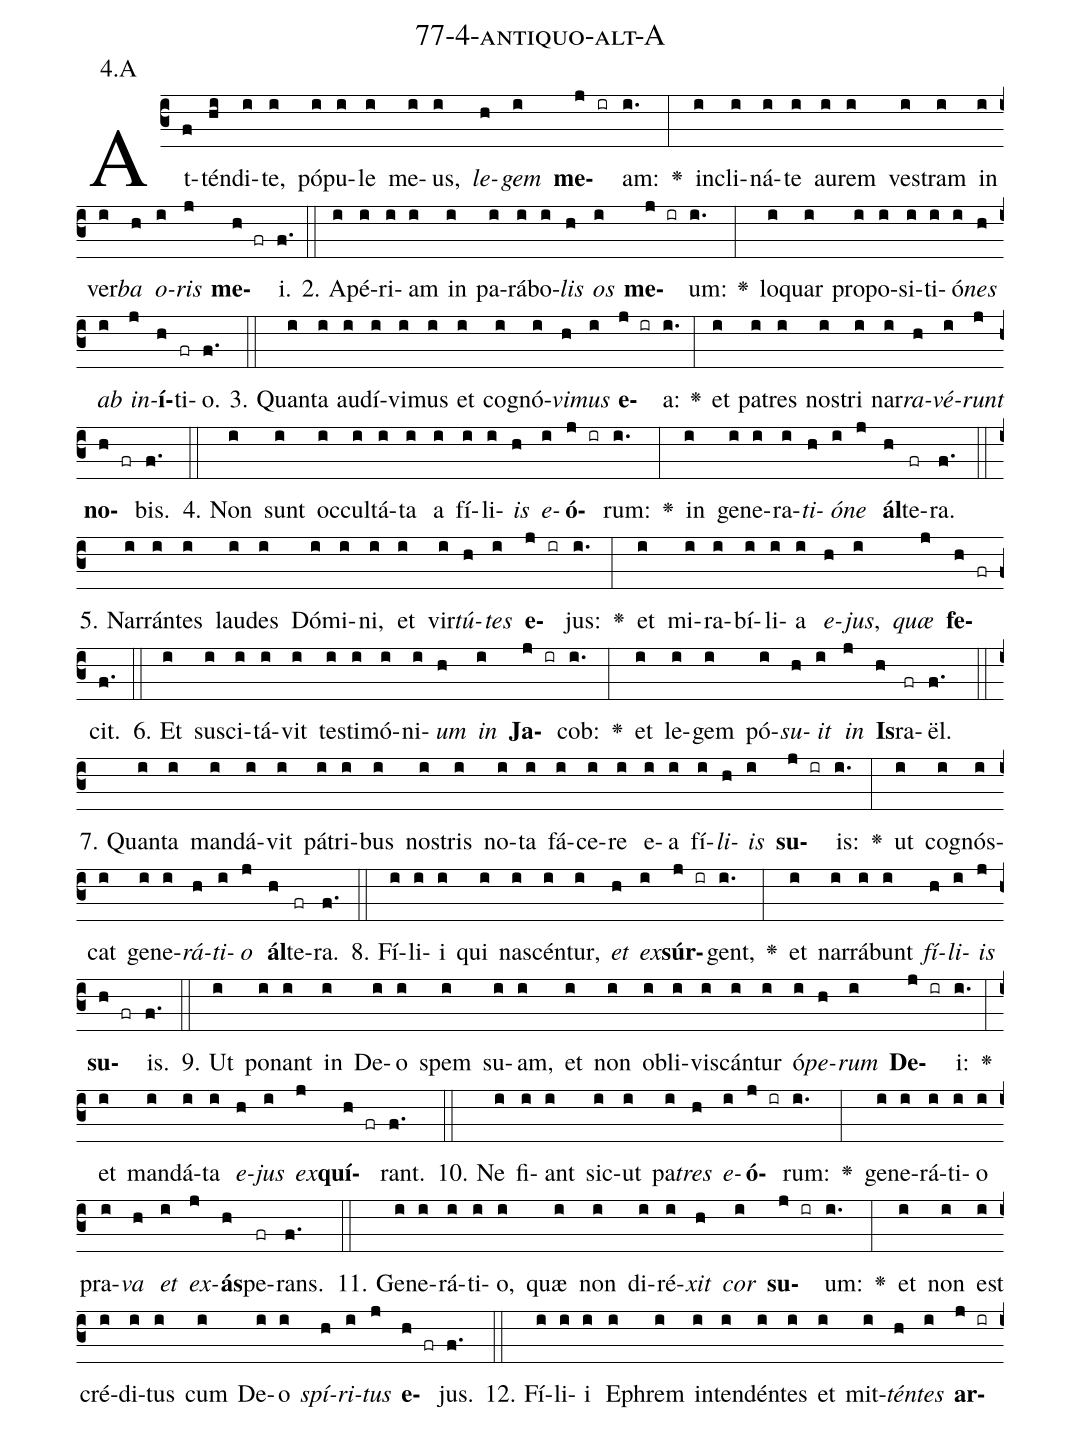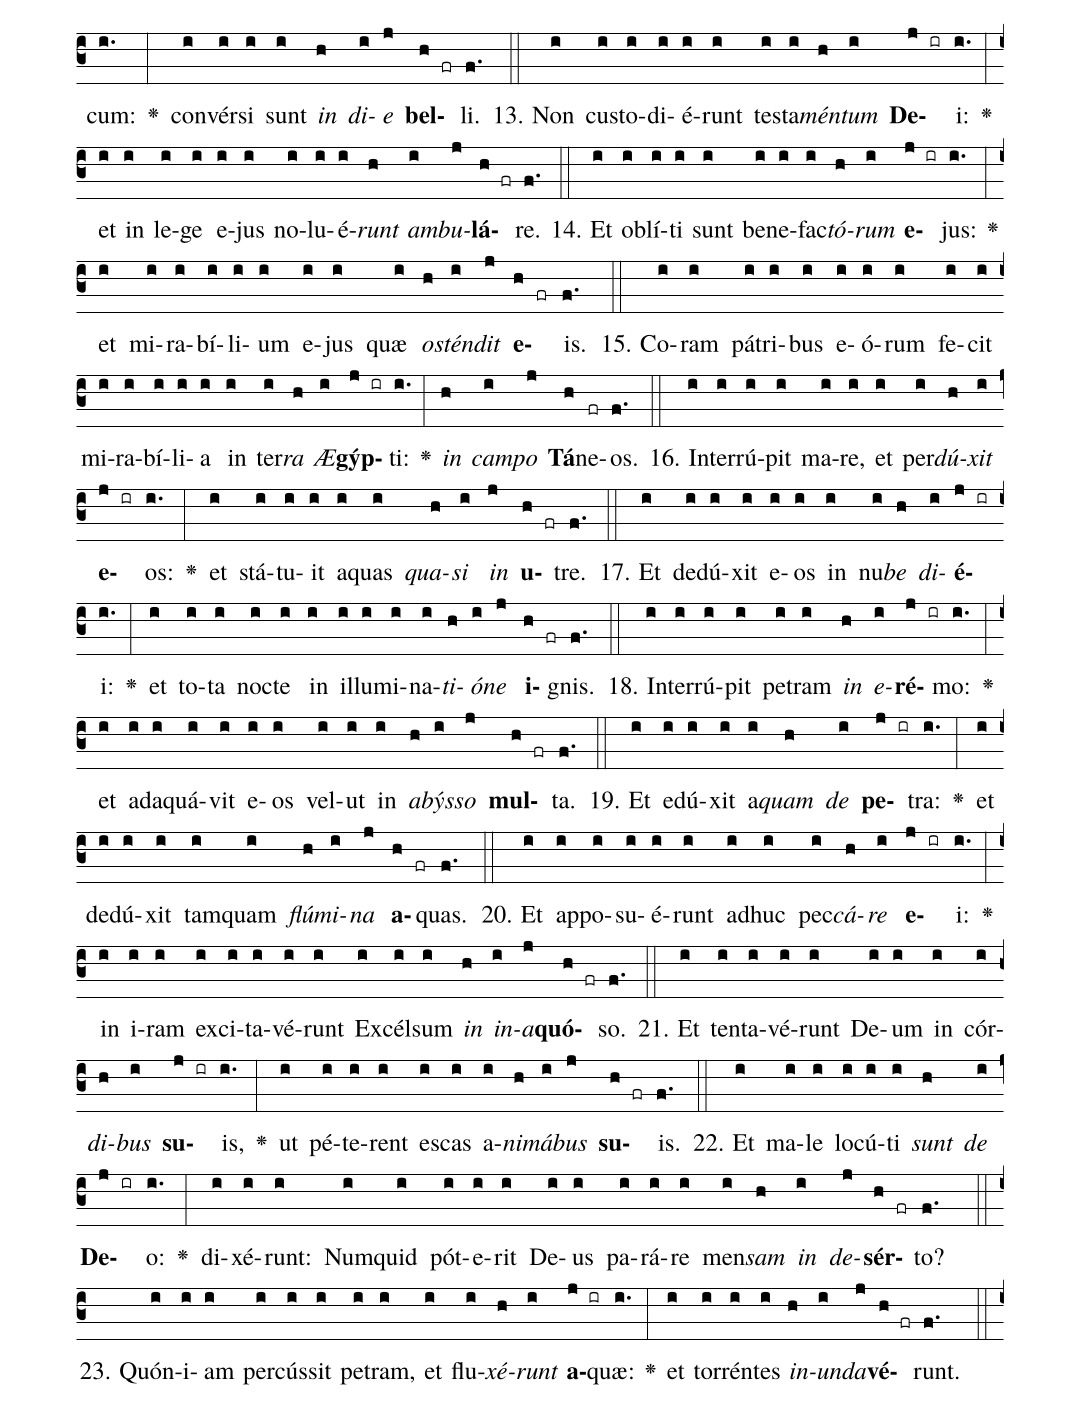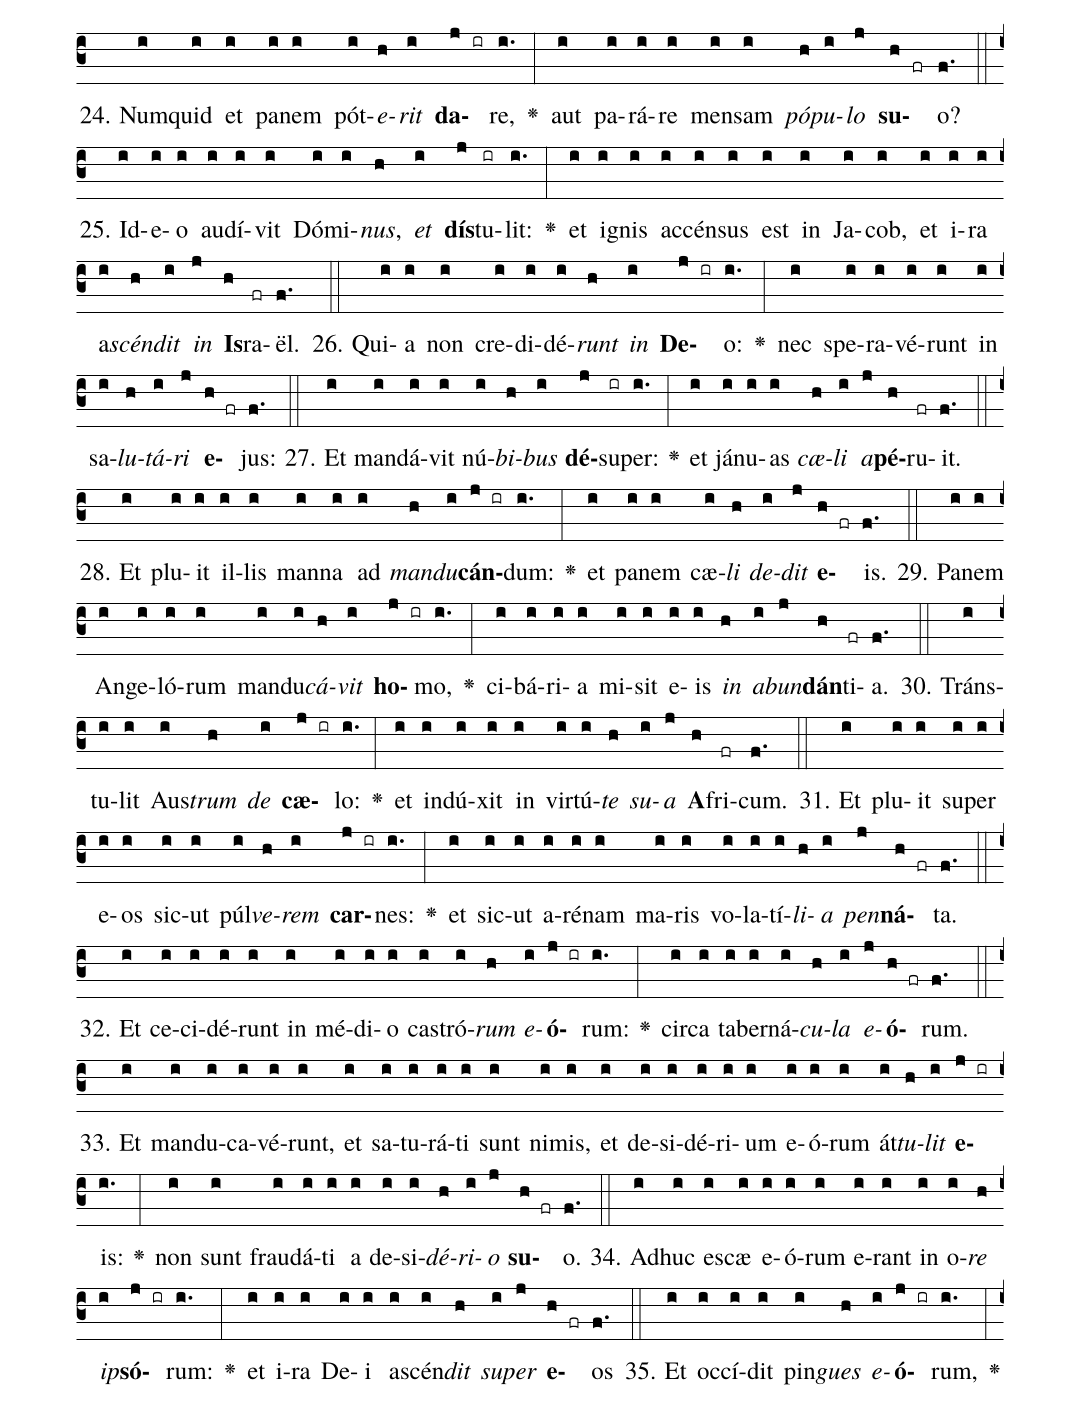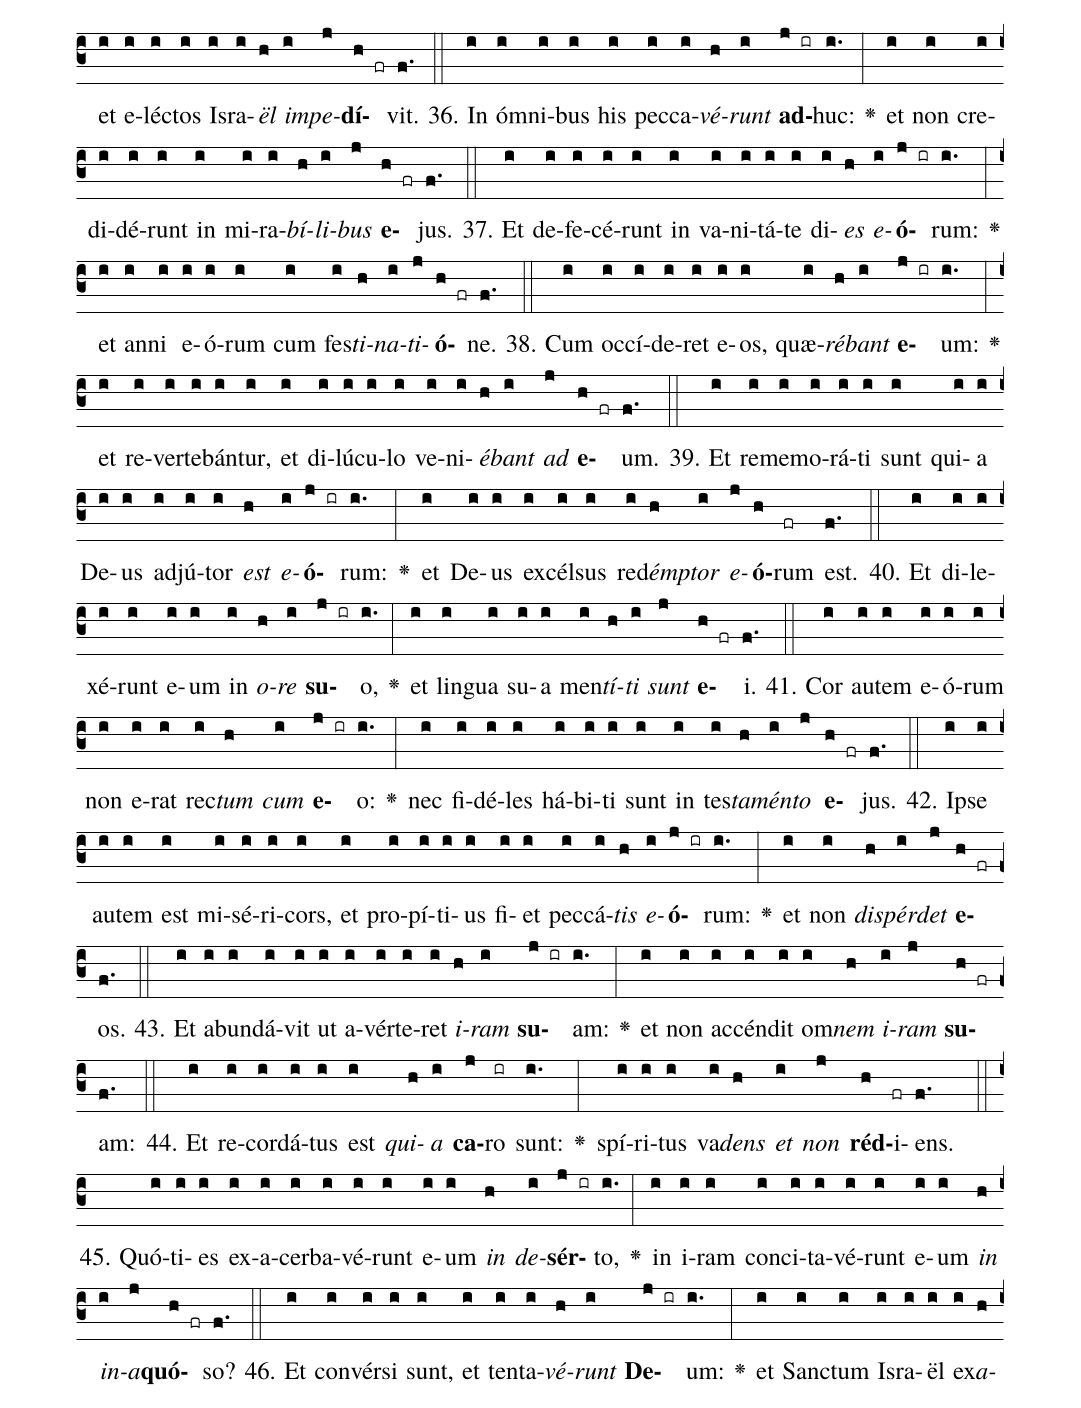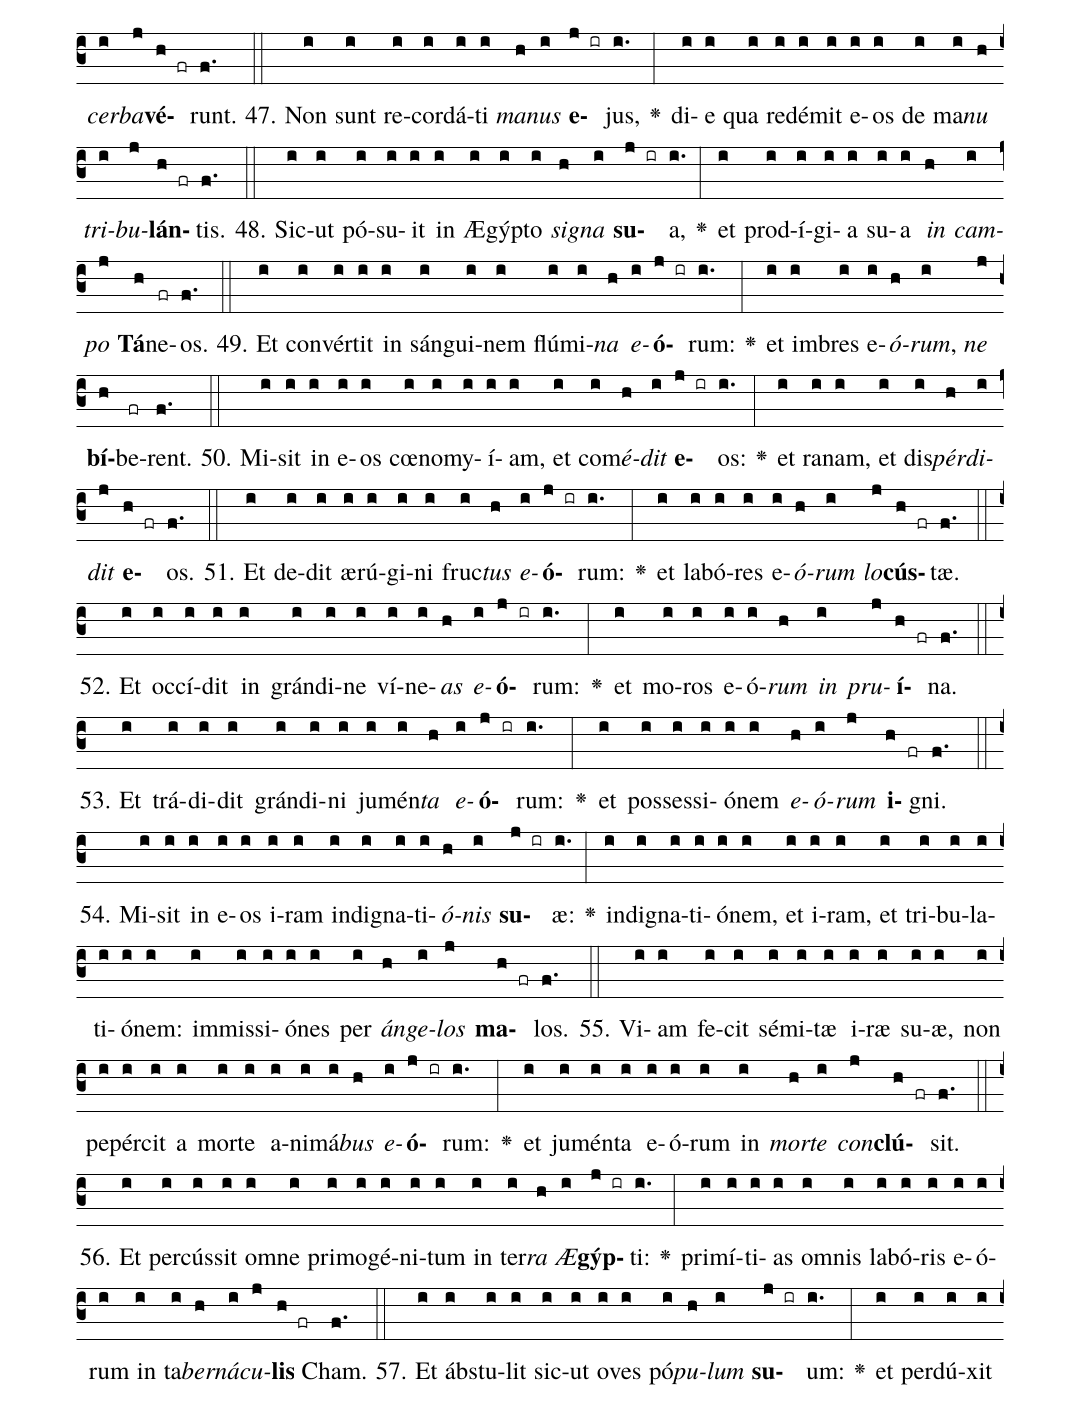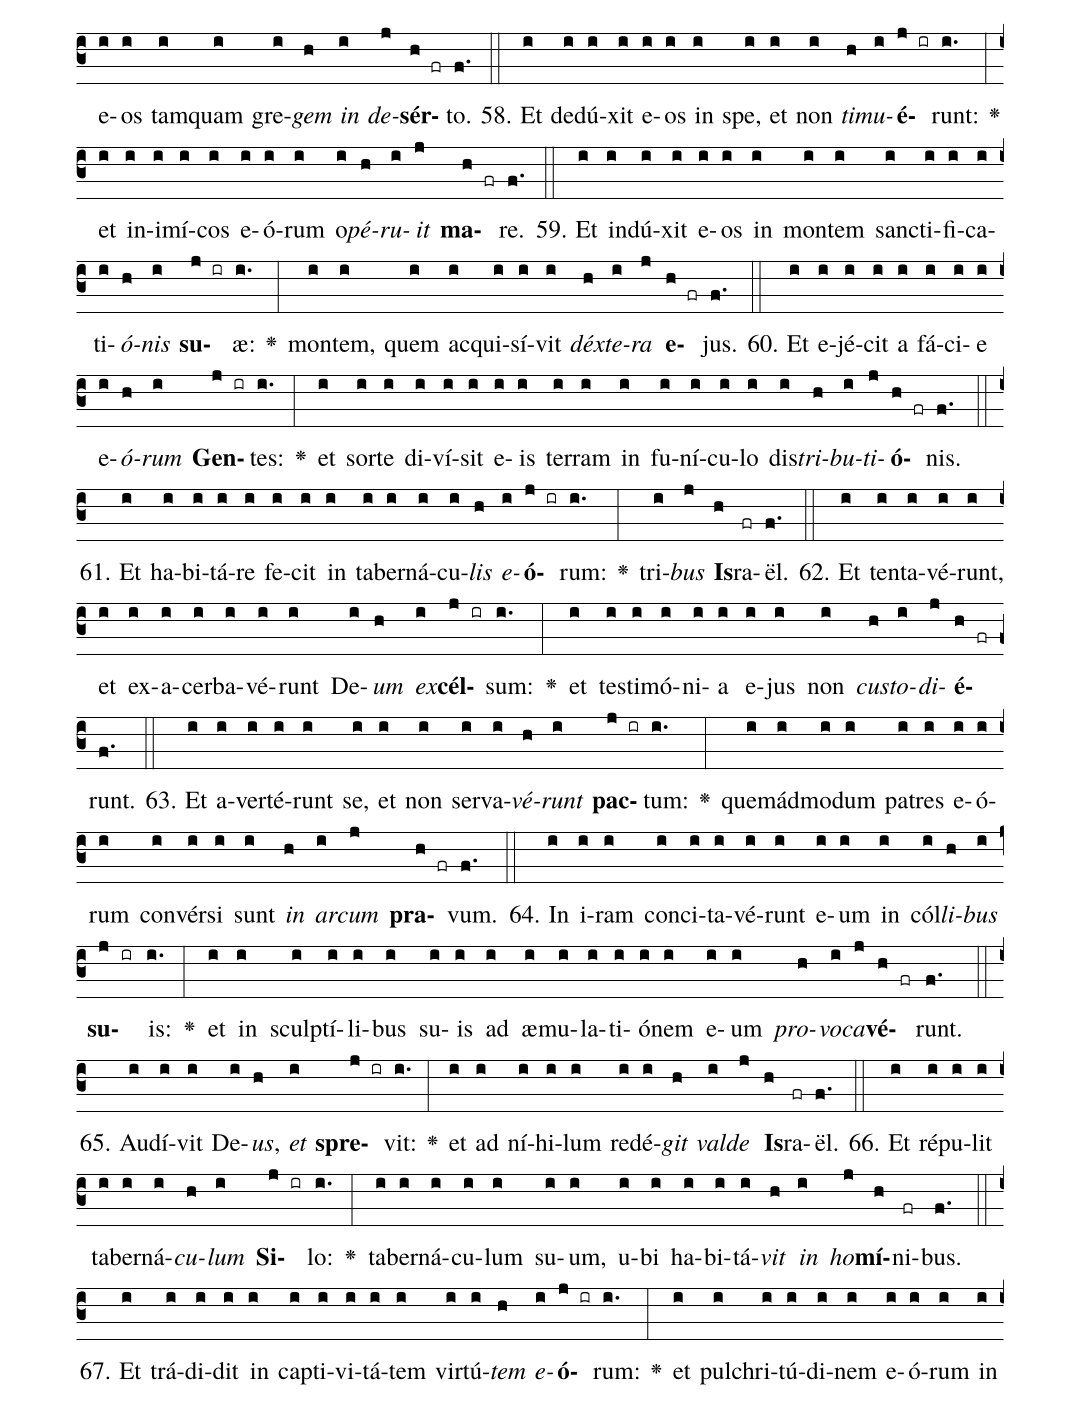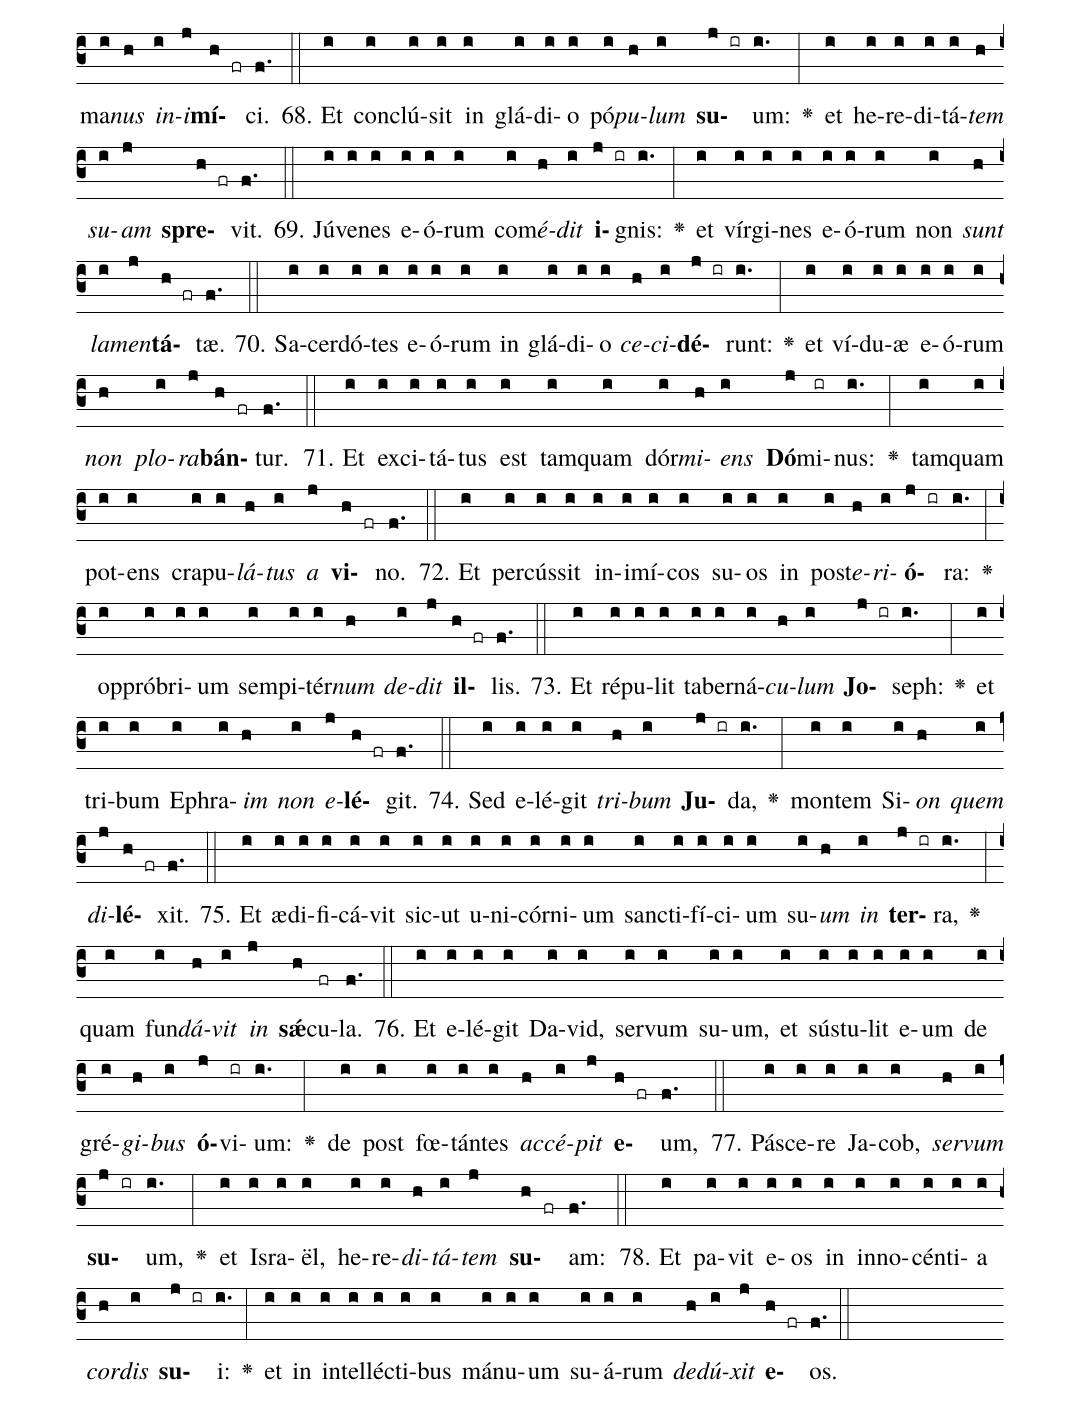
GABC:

name: 77-4-antiquo-alt-A;
annotation: 4.A;
%%
(c3)At(f)tén(hi)di(i)te,(i) pó(i)pu(i)le(i) me(i)us,(i) <i>le</i>(h)<i>gem</i>(i) <b>me</b>(j ir)am:(i.) <v>\greheightstar</v>(:) in(i)cli(i)ná(i)te(i) au(i)rem(i) ves(i)tram(i) in(i) ver(i)<i>ba</i>(h) <i>o</i>(i)<i>ris</i>(j) <b>me</b>(h fr)i.(f.) (::)
2. A(i)pé(i)ri(i)am(i) in(i) pa(i)rá(i)bo(i)<i>lis</i>(h) <i>os</i>(i) <b>me</b>(j ir)um:(i.) <v>\greheightstar</v>(:) lo(i)quar(i) pro(i)po(i)si(i)ti(i)ó(i)<i>nes</i>(h) <i>ab</i>(i) <i>in</i>(j)<b>í</b>(h)ti(fr)o.(f.) (::)
3. Quan(i)ta(i) au(i)dí(i)vi(i)mus(i) et(i) co(i)gnó(i)<i>vi</i>(h)<i>mus</i>(i) <b>e</b>(j ir)a:(i.) <v>\greheightstar</v>(:) et(i) pa(i)tres(i) nos(i)tri(i) nar(i)<i>ra</i>(h)<i>vé</i>(i)<i>runt</i>(j) <b>no</b>(h fr)bis.(f.) (::)
4. Non(i) sunt(i) oc(i)cul(i)tá(i)ta(i) a(i) fí(i)li(i)<i>is</i>(h) <i>e</i>(i)<b>ó</b>(j ir)rum:(i.) <v>\greheightstar</v>(:) in(i) ge(i)ne(i)ra(i)<i>ti</i>(h)<i>ó</i>(i)<i>ne</i>(j) <b>ál</b>(h)te(fr)ra.(f.) (::)
5. Nar(i)rán(i)tes(i) lau(i)des(i) Dó(i)mi(i)ni,(i) et(i) vir(i)<i>tú</i>(h)<i>tes</i>(i) <b>e</b>(j ir)jus:(i.) <v>\greheightstar</v>(:) et(i) mi(i)ra(i)bí(i)li(i)a(i) <i>e</i>(h)<i>jus</i>,(i) <i>quæ</i>(j) <b>fe</b>(h fr)cit.(f.) (::)
6. Et(i) su(i)sci(i)tá(i)vit(i) tes(i)ti(i)mó(i)ni(i)<i>um</i>(h) <i>in</i>(i) <b>Ja</b>(j ir)cob:(i.) <v>\greheightstar</v>(:) et(i) le(i)gem(i) pó(i)<i>su</i>(h)<i>it</i>(i) <i>in</i>(j) <b>Is</b>(h)ra(fr)ël.(f.) (::)
7. Quan(i)ta(i) man(i)dá(i)vit(i) pá(i)tri(i)bus(i) nos(i)tris(i) no(i)ta(i) fá(i)ce(i)re(i) e(i)a(i) fí(i)<i>li</i>(h)<i>is</i>(i) <b>su</b>(j ir)is:(i.) <v>\greheightstar</v>(:) ut(i) co(i)gnós(i)cat(i) ge(i)ne(i)<i>rá</i>(h)<i>ti</i>(i)<i>o</i>(j) <b>ál</b>(h)te(fr)ra.(f.) (::)
8. Fí(i)li(i)i(i) qui(i) na(i)scén(i)tur,(i) <i>et</i>(h) <i>ex</i>(i)<b>súr</b>(j ir)gent,(i.) <v>\greheightstar</v>(:) et(i) nar(i)rá(i)bunt(i) <i>fí</i>(h)<i>li</i>(i)<i>is</i>(j) <b>su</b>(h fr)is.(f.) (::)
9. Ut(i) po(i)nant(i) in(i) De(i)o(i) spem(i) su(i)am,(i) et(i) non(i) ob(i)li(i)vis(i)cán(i)tur(i) ó(i)<i>pe</i>(h)<i>rum</i>(i) <b>De</b>(j ir)i:(i.) <v>\greheightstar</v>(:) et(i) man(i)dá(i)ta(i) <i>e</i>(h)<i>jus</i>(i) <i>ex</i>(j)<b>quí</b>(h fr)rant.(f.) (::)
10. Ne(i) fi(i)ant(i) sic(i)ut(i) pa(i)<i>tres</i>(h) <i>e</i>(i)<b>ó</b>(j ir)rum:(i.) <v>\greheightstar</v>(:) ge(i)ne(i)rá(i)ti(i)o(i) pra(i)<i>va</i>(h) <i>et</i>(i) <i>ex</i>(j)<b>ás</b>(h)pe(fr)rans.(f.) (::)
11. Ge(i)ne(i)rá(i)ti(i)o,(i) quæ(i) non(i) di(i)ré(i)<i>xit</i>(h) <i>cor</i>(i) <b>su</b>(j ir)um:(i.) <v>\greheightstar</v>(:) et(i) non(i) est(i) cré(i)di(i)tus(i) cum(i) De(i)o(i) <i>spí</i>(h)<i>ri</i>(i)<i>tus</i>(j) <b>e</b>(h fr)jus.(f.) (::)
12. Fí(i)li(i)i(i) E(i)phrem(i) in(i)ten(i)dén(i)tes(i) et(i) mit(i)<i>tén</i>(h)<i>tes</i>(i) <b>ar</b>(j ir)cum:(i.) <v>\greheightstar</v>(:) con(i)vér(i)si(i) sunt(i) <i>in</i>(h) <i>di</i>(i)<i>e</i>(j) <b>bel</b>(h fr)li.(f.) (::)
13. Non(i) cus(i)to(i)di(i)é(i)runt(i) tes(i)ta(i)<i>mén</i>(h)<i>tum</i>(i) <b>De</b>(j ir)i:(i.) <v>\greheightstar</v>(:) et(i) in(i) le(i)ge(i) e(i)jus(i) no(i)lu(i)é(i)<i>runt</i>(h) <i>am</i>(i)<i>bu</i>(j)<b>lá</b>(h fr)re.(f.) (::)
14. Et(i) ob(i)lí(i)ti(i) sunt(i) be(i)ne(i)fac(i)<i>tó</i>(h)<i>rum</i>(i) <b>e</b>(j ir)jus:(i.) <v>\greheightstar</v>(:) et(i) mi(i)ra(i)bí(i)li(i)um(i) e(i)jus(i) quæ(i) <i>os</i>(h)<i>tén</i>(i)<i>dit</i>(j) <b>e</b>(h fr)is.(f.) (::)
15. Co(i)ram(i) pá(i)tri(i)bus(i) e(i)ó(i)rum(i) fe(i)cit(i) mi(i)ra(i)bí(i)li(i)a(i) in(i) ter(i)<i>ra</i>(h) <i>Æ</i>(i)<b>gýp</b>(j ir)ti:(i.) <v>\greheightstar</v>(:) <i>in</i>(h) <i>cam</i>(i)<i>po</i>(j) <b>Tá</b>(h)ne(fr)os.(f.) (::)
16. In(i)ter(i)rú(i)pit(i) ma(i)re,(i) et(i) per(i)<i>dú</i>(h)<i>xit</i>(i) <b>e</b>(j ir)os:(i.) <v>\greheightstar</v>(:) et(i) stá(i)tu(i)it(i) a(i)quas(i) <i>qua</i>(h)<i>si</i>(i) <i>in</i>(j) <b>u</b>(h fr)tre.(f.) (::)
17. Et(i) de(i)dú(i)xit(i) e(i)os(i) in(i) nu(i)<i>be</i>(h) <i>di</i>(i)<b>é</b>(j ir)i:(i.) <v>\greheightstar</v>(:) et(i) to(i)ta(i) noc(i)te(i) in(i) il(i)lu(i)mi(i)na(i)<i>ti</i>(h)<i>ó</i>(i)<i>ne</i>(j) <b>i</b>(h fr)gnis.(f.) (::)
18. In(i)ter(i)rú(i)pit(i) pe(i)tram(i) <i>in</i>(h) <i>e</i>(i)<b>ré</b>(j ir)mo:(i.) <v>\greheightstar</v>(:) et(i) ad(i)a(i)quá(i)vit(i) e(i)os(i) vel(i)ut(i) in(i) <i>a</i>(h)<i>býs</i>(i)<i>so</i>(j) <b>mul</b>(h fr)ta.(f.) (::)
19. Et(i) e(i)dú(i)xit(i) a(i)<i>quam</i>(h) <i>de</i>(i) <b>pe</b>(j ir)tra:(i.) <v>\greheightstar</v>(:) et(i) de(i)dú(i)xit(i) tam(i)quam(i) <i>flú</i>(h)<i>mi</i>(i)<i>na</i>(j) <b>a</b>(h fr)quas.(f.) (::)
20. Et(i) ap(i)po(i)su(i)é(i)runt(i) ad(i)huc(i) pec(i)<i>cá</i>(h)<i>re</i>(i) <b>e</b>(j ir)i:(i.) <v>\greheightstar</v>(:) in(i) i(i)ram(i) ex(i)ci(i)ta(i)vé(i)runt(i) Ex(i)cél(i)sum(i) <i>in</i>(h) <i>in</i>(i)<i>a</i>(j)<b>quó</b>(h fr)so.(f.) (::)
21. Et(i) ten(i)ta(i)vé(i)runt(i) De(i)um(i) in(i) cór(i)<i>di</i>(h)<i>bus</i>(i) <b>su</b>(j ir)is,(i.) <v>\greheightstar</v>(:) ut(i) pé(i)te(i)rent(i) es(i)cas(i) a(i)<i>ni</i>(h)<i>má</i>(i)<i>bus</i>(j) <b>su</b>(h fr)is.(f.) (::)
22. Et(i) ma(i)le(i) lo(i)cú(i)ti(i) <i>sunt</i>(h) <i>de</i>(i) <b>De</b>(j ir)o:(i.) <v>\greheightstar</v>(:) di(i)xé(i)runt:(i) Num(i)quid(i) pót(i)e(i)rit(i) De(i)us(i) pa(i)rá(i)re(i) men(i)<i>sam</i>(h) <i>in</i>(i) <i>de</i>(j)<b>sér</b>(h fr)to?(f.) (::)
23. Quón(i)i(i)am(i) per(i)cús(i)sit(i) pe(i)tram,(i) et(i) flu(i)<i>xé</i>(h)<i>runt</i>(i) <b>a</b>(j ir)quæ:(i.) <v>\greheightstar</v>(:) et(i) tor(i)rén(i)tes(i) <i>in</i>(h)<i>un</i>(i)<i>da</i>(j)<b>vé</b>(h fr)runt.(f.) (::)
24. Num(i)quid(i) et(i) pa(i)nem(i) pót(i)<i>e</i>(h)<i>rit</i>(i) <b>da</b>(j ir)re,(i.) <v>\greheightstar</v>(:) aut(i) pa(i)rá(i)re(i) men(i)sam(i) <i>pó</i>(h)<i>pu</i>(i)<i>lo</i>(j) <b>su</b>(h fr)o?(f.) (::)
25. Id(i)e(i)o(i) au(i)dí(i)vit(i) Dó(i)mi(i)<i>nus</i>,(h) <i>et</i>(i) <b>dís</b>(j)tu(ir)lit:(i.) <v>\greheightstar</v>(:) et(i) i(i)gnis(i) ac(i)cén(i)sus(i) est(i) in(i) Ja(i)cob,(i) et(i) i(i)ra(i) a(i)<i>scén</i>(h)<i>dit</i>(i) <i>in</i>(j) <b>Is</b>(h)ra(fr)ël.(f.) (::)
26. Qui(i)a(i) non(i) cre(i)di(i)dé(i)<i>runt</i>(h) <i>in</i>(i) <b>De</b>(j ir)o:(i.) <v>\greheightstar</v>(:) nec(i) spe(i)ra(i)vé(i)runt(i) in(i) sa(i)<i>lu</i>(h)<i>tá</i>(i)<i>ri</i>(j) <b>e</b>(h fr)jus:(f.) (::)
27. Et(i) man(i)dá(i)vit(i) nú(i)<i>bi</i>(h)<i>bus</i>(i) <b>dé</b>(j)su(ir)per:(i.) <v>\greheightstar</v>(:) et(i) já(i)nu(i)as(i) <i>cæ</i>(h)<i>li</i>(i) <i>a</i>(j)<b>pé</b>(h)ru(fr)it.(f.) (::)
28. Et(i) plu(i)it(i) il(i)lis(i) man(i)na(i) ad(i) <i>man</i>(h)<i>du</i>(i)<b>cán</b>(j ir)dum:(i.) <v>\greheightstar</v>(:) et(i) pa(i)nem(i) cæ(i)<i>li</i>(h) <i>de</i>(i)<i>dit</i>(j) <b>e</b>(h fr)is.(f.) (::)
29. Pa(i)nem(i) An(i)ge(i)ló(i)rum(i) man(i)du(i)<i>cá</i>(h)<i>vit</i>(i) <b>ho</b>(j ir)mo,(i.) <v>\greheightstar</v>(:) ci(i)bá(i)ri(i)a(i) mi(i)sit(i) e(i)is(i) <i>in</i>(h) <i>ab</i>(i)<i>un</i>(j)<b>dán</b>(h)ti(fr)a.(f.) (::)
30. Tráns(i)tu(i)lit(i) Aus(i)<i>trum</i>(h) <i>de</i>(i) <b>cæ</b>(j ir)lo:(i.) <v>\greheightstar</v>(:) et(i) in(i)dú(i)xit(i) in(i) vir(i)tú(i)<i>te</i>(h) <i>su</i>(i)<i>a</i>(j) <b>A</b>(h)fri(fr)cum.(f.) (::)
31. Et(i) plu(i)it(i) su(i)per(i) e(i)os(i) sic(i)ut(i) púl(i)<i>ve</i>(h)<i>rem</i>(i) <b>car</b>(j ir)nes:(i.) <v>\greheightstar</v>(:) et(i) sic(i)ut(i) a(i)ré(i)nam(i) ma(i)ris(i) vo(i)la(i)tí(i)<i>li</i>(h)<i>a</i>(i) <i>pen</i>(j)<b>ná</b>(h fr)ta.(f.) (::)
32. Et(i) ce(i)ci(i)dé(i)runt(i) in(i) mé(i)di(i)o(i) cas(i)tró(i)<i>rum</i>(h) <i>e</i>(i)<b>ó</b>(j ir)rum:(i.) <v>\greheightstar</v>(:) cir(i)ca(i) ta(i)ber(i)ná(i)<i>cu</i>(h)<i>la</i>(i) <i>e</i>(j)<b>ó</b>(h fr)rum.(f.) (::)
33. Et(i) man(i)du(i)ca(i)vé(i)runt,(i) et(i) sa(i)tu(i)rá(i)ti(i) sunt(i) ni(i)mis,(i) et(i) de(i)si(i)dé(i)ri(i)um(i) e(i)ó(i)rum(i) át(i)<i>tu</i>(h)<i>lit</i>(i) <b>e</b>(j ir)is:(i.) <v>\greheightstar</v>(:) non(i) sunt(i) frau(i)dá(i)ti(i) a(i) de(i)si(i)<i>dé</i>(h)<i>ri</i>(i)<i>o</i>(j) <b>su</b>(h fr)o.(f.) (::)
34. Ad(i)huc(i) e(i)scæ(i) e(i)ó(i)rum(i) e(i)rant(i) in(i) o(i)<i>re</i>(h) <i>ip</i>(i)<b>só</b>(j ir)rum:(i.) <v>\greheightstar</v>(:) et(i) i(i)ra(i) De(i)i(i) a(i)scén(i)<i>dit</i>(h) <i>su</i>(i)<i>per</i>(j) <b>e</b>(h fr)os(f.) (::)
35. Et(i) oc(i)cí(i)dit(i) pin(i)<i>gues</i>(h) <i>e</i>(i)<b>ó</b>(j ir)rum,(i.) <v>\greheightstar</v>(:) et(i) e(i)léc(i)tos(i) Is(i)ra(i)<i>ël</i>(h) <i>im</i>(i)<i>pe</i>(j)<b>dí</b>(h fr)vit.(f.) (::)
36. In(i) óm(i)ni(i)bus(i) his(i) pec(i)ca(i)<i>vé</i>(h)<i>runt</i>(i) <b>ad</b>(j ir)huc:(i.) <v>\greheightstar</v>(:) et(i) non(i) cre(i)di(i)dé(i)runt(i) in(i) mi(i)ra(i)<i>bí</i>(h)<i>li</i>(i)<i>bus</i>(j) <b>e</b>(h fr)jus.(f.) (::)
37. Et(i) de(i)fe(i)cé(i)runt(i) in(i) va(i)ni(i)tá(i)te(i) di(i)<i>es</i>(h) <i>e</i>(i)<b>ó</b>(j ir)rum:(i.) <v>\greheightstar</v>(:) et(i) an(i)ni(i) e(i)ó(i)rum(i) cum(i) fes(i)<i>ti</i>(h)<i>na</i>(i)<i>ti</i>(j)<b>ó</b>(h fr)ne.(f.) (::)
38. Cum(i) oc(i)cí(i)de(i)ret(i) e(i)os,(i) quæ(i)<i>ré</i>(h)<i>bant</i>(i) <b>e</b>(j ir)um:(i.) <v>\greheightstar</v>(:) et(i) re(i)ver(i)te(i)bán(i)tur,(i) et(i) di(i)lú(i)cu(i)lo(i) ve(i)ni(i)<i>é</i>(h)<i>bant</i>(i) <i>ad</i>(j) <b>e</b>(h fr)um.(f.) (::)
39. Et(i) re(i)me(i)mo(i)rá(i)ti(i) sunt(i) qui(i)a(i) De(i)us(i) ad(i)jú(i)tor(i) <i>est</i>(h) <i>e</i>(i)<b>ó</b>(j ir)rum:(i.) <v>\greheightstar</v>(:) et(i) De(i)us(i) ex(i)cél(i)sus(i) red(i)<i>émp</i>(h)<i>tor</i>(i) <i>e</i>(j)<b>ó</b>(h)rum(fr) est.(f.) (::)
40. Et(i) di(i)le(i)xé(i)runt(i) e(i)um(i) in(i) <i>o</i>(h)<i>re</i>(i) <b>su</b>(j ir)o,(i.) <v>\greheightstar</v>(:) et(i) lin(i)gua(i) su(i)a(i) men(i)<i>tí</i>(h)<i>ti</i>(i) <i>sunt</i>(j) <b>e</b>(h fr)i.(f.) (::)
41. Cor(i) au(i)tem(i) e(i)ó(i)rum(i) non(i) e(i)rat(i) rec(i)<i>tum</i>(h) <i>cum</i>(i) <b>e</b>(j ir)o:(i.) <v>\greheightstar</v>(:) nec(i) fi(i)dé(i)les(i) há(i)bi(i)ti(i) sunt(i) in(i) tes(i)<i>ta</i>(h)<i>mén</i>(i)<i>to</i>(j) <b>e</b>(h fr)jus.(f.) (::)
42. Ip(i)se(i) au(i)tem(i) est(i) mi(i)sé(i)ri(i)cors,(i) et(i) pro(i)pí(i)ti(i)us(i) fi(i)et(i) pec(i)cá(i)<i>tis</i>(h) <i>e</i>(i)<b>ó</b>(j ir)rum:(i.) <v>\greheightstar</v>(:) et(i) non(i) <i>dis</i>(h)<i>pér</i>(i)<i>det</i>(j) <b>e</b>(h fr)os.(f.) (::)
43. Et(i) ab(i)un(i)dá(i)vit(i) ut(i) a(i)vér(i)te(i)ret(i) <i>i</i>(h)<i>ram</i>(i) <b>su</b>(j ir)am:(i.) <v>\greheightstar</v>(:) et(i) non(i) ac(i)cén(i)dit(i) om(i)<i>nem</i>(h) <i>i</i>(i)<i>ram</i>(j) <b>su</b>(h fr)am:(f.) (::)
44. Et(i) re(i)cor(i)dá(i)tus(i) est(i) <i>qui</i>(h)<i>a</i>(i) <b>ca</b>(j)ro(ir) sunt:(i.) <v>\greheightstar</v>(:) spí(i)ri(i)tus(i) va(i)<i>dens</i>(h) <i>et</i>(i) <i>non</i>(j) <b>réd</b>(h)i(fr)ens.(f.) (::)
45. Quó(i)ti(i)es(i) ex(i)a(i)cer(i)ba(i)vé(i)runt(i) e(i)um(i) <i>in</i>(h) <i>de</i>(i)<b>sér</b>(j ir)to,(i.) <v>\greheightstar</v>(:) in(i) i(i)ram(i) con(i)ci(i)ta(i)vé(i)runt(i) e(i)um(i) <i>in</i>(h) <i>in</i>(i)<i>a</i>(j)<b>quó</b>(h fr)so?(f.) (::)
46. Et(i) con(i)vér(i)si(i) sunt,(i) et(i) ten(i)ta(i)<i>vé</i>(h)<i>runt</i>(i) <b>De</b>(j ir)um:(i.) <v>\greheightstar</v>(:) et(i) Sanc(i)tum(i) Is(i)ra(i)ël(i) ex(i)<i>a</i>(h)<i>cer</i>(i)<i>ba</i>(j)<b>vé</b>(h fr)runt.(f.) (::)
47. Non(i) sunt(i) re(i)cor(i)dá(i)ti(i) <i>ma</i>(h)<i>nus</i>(i) <b>e</b>(j ir)jus,(i.) <v>\greheightstar</v>(:) di(i)e(i) qua(i) red(i)é(i)mit(i) e(i)os(i) de(i) ma(i)<i>nu</i>(h) <i>tri</i>(i)<i>bu</i>(j)<b>lán</b>(h fr)tis.(f.) (::)
48. Sic(i)ut(i) pó(i)su(i)it(i) in(i) Æ(i)gýp(i)to(i) <i>si</i>(h)<i>gna</i>(i) <b>su</b>(j ir)a,(i.) <v>\greheightstar</v>(:) et(i) prod(i)í(i)gi(i)a(i) su(i)a(i) <i>in</i>(h) <i>cam</i>(i)<i>po</i>(j) <b>Tá</b>(h)ne(fr)os.(f.) (::)
49. Et(i) con(i)vér(i)tit(i) in(i) sán(i)gui(i)nem(i) flú(i)mi(i)<i>na</i>(h) <i>e</i>(i)<b>ó</b>(j ir)rum:(i.) <v>\greheightstar</v>(:) et(i) im(i)bres(i) e(i)<i>ó</i>(h)<i>rum</i>,(i) <i>ne</i>(j) <b>bí</b>(h)be(fr)rent.(f.) (::)
50. Mi(i)sit(i) in(i) e(i)os(i) cœ(i)no(i)my(i)í(i)am,(i) et(i) com(i)<i>é</i>(h)<i>dit</i>(i) <b>e</b>(j ir)os:(i.) <v>\greheightstar</v>(:) et(i) ra(i)nam,(i) et(i) dis(i)<i>pér</i>(h)<i>di</i>(i)<i>dit</i>(j) <b>e</b>(h fr)os.(f.) (::)
51. Et(i) de(i)dit(i) æ(i)rú(i)gi(i)ni(i) fruc(i)<i>tus</i>(h) <i>e</i>(i)<b>ó</b>(j ir)rum:(i.) <v>\greheightstar</v>(:) et(i) la(i)bó(i)res(i) e(i)<i>ó</i>(h)<i>rum</i>(i) <i>lo</i>(j)<b>cús</b>(h fr)tæ.(f.) (::)
52. Et(i) oc(i)cí(i)dit(i) in(i) grán(i)di(i)ne(i) ví(i)ne(i)<i>as</i>(h) <i>e</i>(i)<b>ó</b>(j ir)rum:(i.) <v>\greheightstar</v>(:) et(i) mo(i)ros(i) e(i)ó(i)<i>rum</i>(h) <i>in</i>(i) <i>pru</i>(j)<b>í</b>(h fr)na.(f.) (::)
53. Et(i) trá(i)di(i)dit(i) grán(i)di(i)ni(i) ju(i)mén(i)<i>ta</i>(h) <i>e</i>(i)<b>ó</b>(j ir)rum:(i.) <v>\greheightstar</v>(:) et(i) pos(i)ses(i)si(i)ó(i)nem(i) <i>e</i>(h)<i>ó</i>(i)<i>rum</i>(j) <b>i</b>(h fr)gni.(f.) (::)
54. Mi(i)sit(i) in(i) e(i)os(i) i(i)ram(i) in(i)di(i)gna(i)ti(i)<i>ó</i>(h)<i>nis</i>(i) <b>su</b>(j ir)æ:(i.) <v>\greheightstar</v>(:) in(i)di(i)gna(i)ti(i)ó(i)nem,(i) et(i) i(i)ram,(i) et(i) tri(i)bu(i)la(i)ti(i)ó(i)nem:(i) im(i)mis(i)si(i)ó(i)nes(i) per(i) <i>án</i>(h)<i>ge</i>(i)<i>los</i>(j) <b>ma</b>(h fr)los.(f.) (::)
55. Vi(i)am(i) fe(i)cit(i) sé(i)mi(i)tæ(i) i(i)ræ(i) su(i)æ,(i) non(i) pe(i)pér(i)cit(i) a(i) mor(i)te(i) a(i)ni(i)má(i)<i>bus</i>(h) <i>e</i>(i)<b>ó</b>(j ir)rum:(i.) <v>\greheightstar</v>(:) et(i) ju(i)mén(i)ta(i) e(i)ó(i)rum(i) in(i) <i>mor</i>(h)<i>te</i>(i) <i>con</i>(j)<b>clú</b>(h fr)sit.(f.) (::)
56. Et(i) per(i)cús(i)sit(i) om(i)ne(i) pri(i)mo(i)gé(i)ni(i)tum(i) in(i) ter(i)<i>ra</i>(h) <i>Æ</i>(i)<b>gýp</b>(j ir)ti:(i.) <v>\greheightstar</v>(:) pri(i)mí(i)ti(i)as(i) om(i)nis(i) la(i)bó(i)ris(i) e(i)ó(i)rum(i) in(i) ta(i)<i>ber</i>(h)<i>ná</i>(i)<i>cu</i>(j)<b>lis</b>(h fr) Cham.(f.) (::)
57. Et(i) ábs(i)tu(i)lit(i) sic(i)ut(i) o(i)ves(i) pó(i)<i>pu</i>(h)<i>lum</i>(i) <b>su</b>(j ir)um:(i.) <v>\greheightstar</v>(:) et(i) per(i)dú(i)xit(i) e(i)os(i) tam(i)quam(i) gre(i)<i>gem</i>(h) <i>in</i>(i) <i>de</i>(j)<b>sér</b>(h fr)to.(f.) (::)
58. Et(i) de(i)dú(i)xit(i) e(i)os(i) in(i) spe,(i) et(i) non(i) <i>ti</i>(h)<i>mu</i>(i)<b>é</b>(j ir)runt:(i.) <v>\greheightstar</v>(:) et(i) in(i)i(i)mí(i)cos(i) e(i)ó(i)rum(i) o(i)<i>pé</i>(h)<i>ru</i>(i)<i>it</i>(j) <b>ma</b>(h fr)re.(f.) (::)
59. Et(i) in(i)dú(i)xit(i) e(i)os(i) in(i) mon(i)tem(i) sanc(i)ti(i)fi(i)ca(i)ti(i)<i>ó</i>(h)<i>nis</i>(i) <b>su</b>(j ir)æ:(i.) <v>\greheightstar</v>(:) mon(i)tem,(i) quem(i) ac(i)qui(i)sí(i)vit(i) <i>déx</i>(h)<i>te</i>(i)<i>ra</i>(j) <b>e</b>(h fr)jus.(f.) (::)
60. Et(i) e(i)jé(i)cit(i) a(i) fá(i)ci(i)e(i) e(i)<i>ó</i>(h)<i>rum</i>(i) <b>Gen</b>(j ir)tes:(i.) <v>\greheightstar</v>(:) et(i) sor(i)te(i) di(i)ví(i)sit(i) e(i)is(i) ter(i)ram(i) in(i) fu(i)ní(i)cu(i)lo(i) dis(i)<i>tri</i>(h)<i>bu</i>(i)<i>ti</i>(j)<b>ó</b>(h fr)nis.(f.) (::)
61. Et(i) ha(i)bi(i)tá(i)re(i) fe(i)cit(i) in(i) ta(i)ber(i)ná(i)cu(i)<i>lis</i>(h) <i>e</i>(i)<b>ó</b>(j ir)rum:(i.) <v>\greheightstar</v>(:) tri(i)<i>bus</i>(j) <b>Is</b>(h)ra(fr)ël.(f.) (::)
62. Et(i) ten(i)ta(i)vé(i)runt,(i) et(i) ex(i)a(i)cer(i)ba(i)vé(i)runt(i) De(i)<i>um</i>(h) <i>ex</i>(i)<b>cél</b>(j ir)sum:(i.) <v>\greheightstar</v>(:) et(i) tes(i)ti(i)mó(i)ni(i)a(i) e(i)jus(i) non(i) <i>cus</i>(h)<i>to</i>(i)<i>di</i>(j)<b>é</b>(h fr)runt.(f.) (::)
63. Et(i) a(i)ver(i)té(i)runt(i) se,(i) et(i) non(i) ser(i)va(i)<i>vé</i>(h)<i>runt</i>(i) <b>pac</b>(j ir)tum:(i.) <v>\greheightstar</v>(:) quem(i)ád(i)mo(i)dum(i) pa(i)tres(i) e(i)ó(i)rum(i) con(i)vér(i)si(i) sunt(i) <i>in</i>(h) <i>ar</i>(i)<i>cum</i>(j) <b>pra</b>(h fr)vum.(f.) (::)
64. In(i) i(i)ram(i) con(i)ci(i)ta(i)vé(i)runt(i) e(i)um(i) in(i) cól(i)<i>li</i>(h)<i>bus</i>(i) <b>su</b>(j ir)is:(i.) <v>\greheightstar</v>(:) et(i) in(i) sculp(i)tí(i)li(i)bus(i) su(i)is(i) ad(i) æ(i)mu(i)la(i)ti(i)ó(i)nem(i) e(i)um(i) <i>pro</i>(h)<i>vo</i>(i)<i>ca</i>(j)<b>vé</b>(h fr)runt.(f.) (::)
65. Au(i)dí(i)vit(i) De(i)<i>us</i>,(h) <i>et</i>(i) <b>spre</b>(j ir)vit:(i.) <v>\greheightstar</v>(:) et(i) ad(i) ní(i)hi(i)lum(i) red(i)é(i)<i>git</i>(h) <i>val</i>(i)<i>de</i>(j) <b>Is</b>(h)ra(fr)ël.(f.) (::)
66. Et(i) ré(i)pu(i)lit(i) ta(i)ber(i)ná(i)<i>cu</i>(h)<i>lum</i>(i) <b>Si</b>(j ir)lo:(i.) <v>\greheightstar</v>(:) ta(i)ber(i)ná(i)cu(i)lum(i) su(i)um,(i) u(i)bi(i) ha(i)bi(i)tá(i)<i>vit</i>(h) <i>in</i>(i) <i>ho</i>(j)<b>mí</b>(h)ni(fr)bus.(f.) (::)
67. Et(i) trá(i)di(i)dit(i) in(i) cap(i)ti(i)vi(i)tá(i)tem(i) vir(i)tú(i)<i>tem</i>(h) <i>e</i>(i)<b>ó</b>(j ir)rum:(i.) <v>\greheightstar</v>(:) et(i) pul(i)chri(i)tú(i)di(i)nem(i) e(i)ó(i)rum(i) in(i) ma(i)<i>nus</i>(h) <i>in</i>(i)<i>i</i>(j)<b>mí</b>(h fr)ci.(f.) (::)
68. Et(i) con(i)clú(i)sit(i) in(i) glá(i)di(i)o(i) pó(i)<i>pu</i>(h)<i>lum</i>(i) <b>su</b>(j ir)um:(i.) <v>\greheightstar</v>(:) et(i) he(i)re(i)di(i)tá(i)<i>tem</i>(h) <i>su</i>(i)<i>am</i>(j) <b>spre</b>(h fr)vit.(f.) (::)
69. Jú(i)ve(i)nes(i) e(i)ó(i)rum(i) com(i)<i>é</i>(h)<i>dit</i>(i) <b>i</b>(j ir)gnis:(i.) <v>\greheightstar</v>(:) et(i) vír(i)gi(i)nes(i) e(i)ó(i)rum(i) non(i) <i>sunt</i>(h) <i>la</i>(i)<i>men</i>(j)<b>tá</b>(h fr)tæ.(f.) (::)
70. Sa(i)cer(i)dó(i)tes(i) e(i)ó(i)rum(i) in(i) glá(i)di(i)o(i) <i>ce</i>(h)<i>ci</i>(i)<b>dé</b>(j ir)runt:(i.) <v>\greheightstar</v>(:) et(i) ví(i)du(i)æ(i) e(i)ó(i)rum(i) <i>non</i>(h) <i>plo</i>(i)<i>ra</i>(j)<b>bán</b>(h fr)tur.(f.) (::)
71. Et(i) ex(i)ci(i)tá(i)tus(i) est(i) tam(i)quam(i) dór(i)<i>mi</i>(h)<i>ens</i>(i) <b>Dó</b>(j)mi(ir)nus:(i.) <v>\greheightstar</v>(:) tam(i)quam(i) pot(i)ens(i) cra(i)pu(i)<i>lá</i>(h)<i>tus</i>(i) <i>a</i>(j) <b>vi</b>(h fr)no.(f.) (::)
72. Et(i) per(i)cús(i)sit(i) in(i)i(i)mí(i)cos(i) su(i)os(i) in(i) post(i)<i>e</i>(h)<i>ri</i>(i)<b>ó</b>(j ir)ra:(i.) <v>\greheightstar</v>(:) op(i)pró(i)bri(i)um(i) sem(i)pi(i)tér(i)<i>num</i>(h) <i>de</i>(i)<i>dit</i>(j) <b>il</b>(h fr)lis.(f.) (::)
73. Et(i) ré(i)pu(i)lit(i) ta(i)ber(i)ná(i)<i>cu</i>(h)<i>lum</i>(i) <b>Jo</b>(j ir)seph:(i.) <v>\greheightstar</v>(:) et(i) tri(i)bum(i) E(i)phra(i)<i>im</i>(h) <i>non</i>(i) <i>e</i>(j)<b>lé</b>(h fr)git.(f.) (::)
74. Sed(i) e(i)lé(i)git(i) <i>tri</i>(h)<i>bum</i>(i) <b>Ju</b>(j ir)da,(i.) <v>\greheightstar</v>(:) mon(i)tem(i) Si(i)<i>on</i>(h) <i>quem</i>(i) <i>di</i>(j)<b>lé</b>(h fr)xit.(f.) (::)
75. Et(i) æ(i)di(i)fi(i)cá(i)vit(i) sic(i)ut(i) u(i)ni(i)cór(i)ni(i)um(i) sanc(i)ti(i)fí(i)ci(i)um(i) su(i)<i>um</i>(h) <i>in</i>(i) <b>ter</b>(j ir)ra,(i.) <v>\greheightstar</v>(:) quam(i) fun(i)<i>dá</i>(h)<i>vit</i>(i) <i>in</i>(j) <b>sǽ</b>(h)cu(fr)la.(f.) (::)
76. Et(i) e(i)lé(i)git(i) Da(i)vid,(i) ser(i)vum(i) su(i)um,(i) et(i) sús(i)tu(i)lit(i) e(i)um(i) de(i) gré(i)<i>gi</i>(h)<i>bus</i>(i) <b>ó</b>(j)vi(ir)um:(i.) <v>\greheightstar</v>(:) de(i) post(i) fœ(i)tán(i)tes(i) <i>ac</i>(h)<i>cé</i>(i)<i>pit</i>(j) <b>e</b>(h fr)um,(f.) (::)
77. Pá(i)sce(i)re(i) Ja(i)cob,(i) <i>ser</i>(h)<i>vum</i>(i) <b>su</b>(j ir)um,(i.) <v>\greheightstar</v>(:) et(i) Is(i)ra(i)ël,(i) he(i)re(i)<i>di</i>(h)<i>tá</i>(i)<i>tem</i>(j) <b>su</b>(h fr)am:(f.) (::)
78. Et(i) pa(i)vit(i) e(i)os(i) in(i) in(i)no(i)cén(i)ti(i)a(i) <i>cor</i>(h)<i>dis</i>(i) <b>su</b>(j ir)i:(i.) <v>\greheightstar</v>(:) et(i) in(i) in(i)tel(i)léc(i)ti(i)bus(i) má(i)nu(i)um(i) su(i)á(i)rum(i) <i>de</i>(h)<i>dú</i>(i)<i>xit</i>(j) <b>e</b>(h fr)os.(f.) (::)
